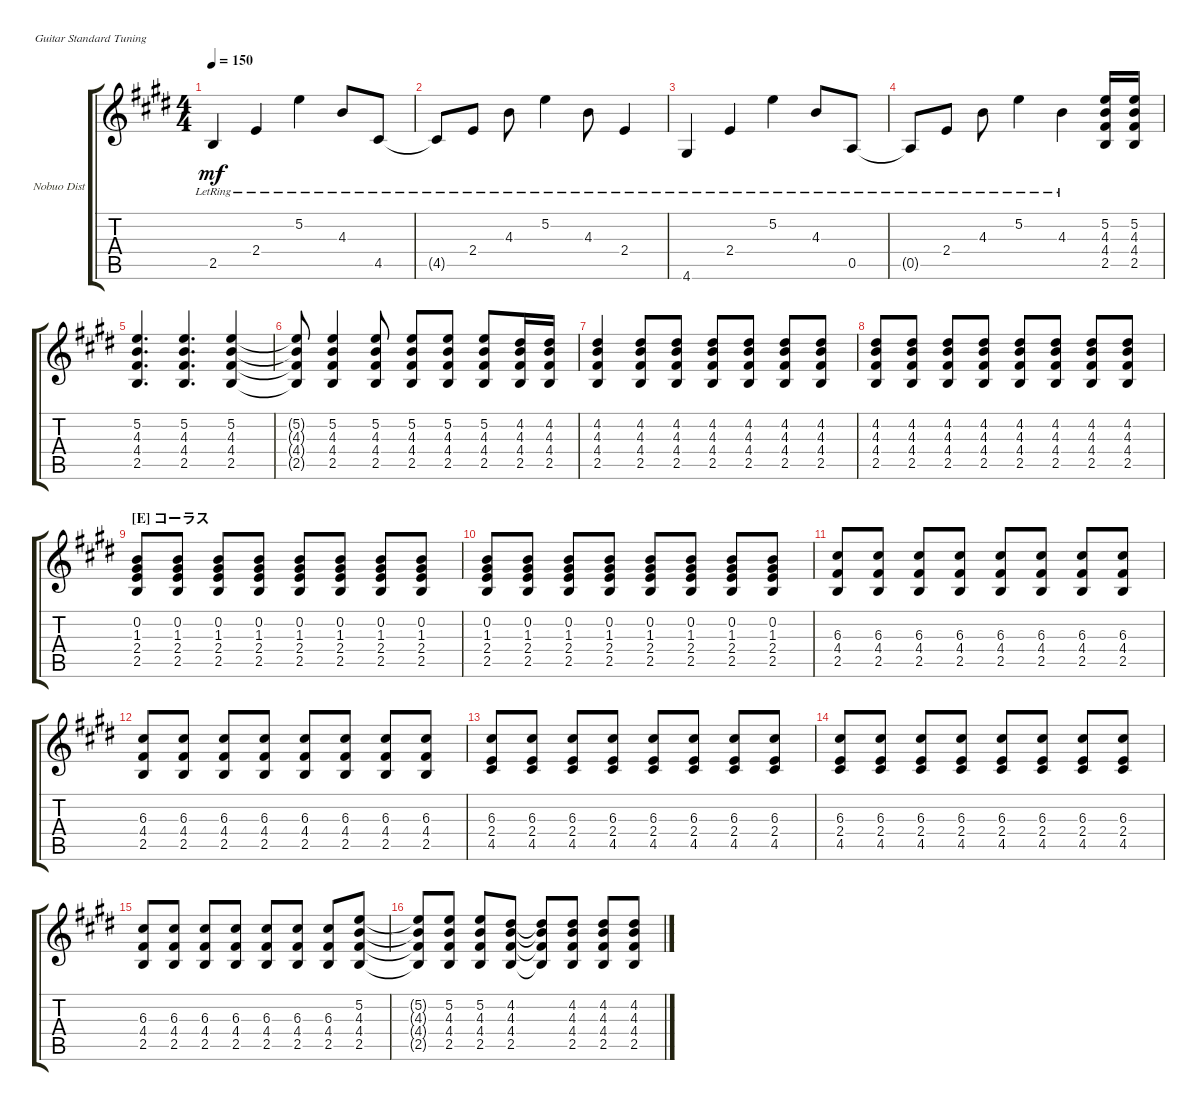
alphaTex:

\bracketExtendMode groupsimilarinstruments
\firstSystemTrackNameOrientation horizontal
\otherSystemsTrackNameOrientation horizontal
\track ("Nobuo Distortion" "Nobuo Dist") {instrument acousticguitarnylon}
\staff {score tabs}
\tuning (E4 B3 G3 D3 A2 E2)
\ts (4 4)
\tempo 150
\clef g2
\ks e
2.5{lr}.4{dy mf} 2.4{lr}.4 5.2{lr}.4 4.3{lr}.8 4.5{lr}.8 |
4.5{lr t}.8 2.4{lr}.8 4.3{lr}.8 5.2{lr}.4 4.3{lr}.8 2.4{lr}.4 |
4.6{lr}.4 2.4{lr}.4 5.2{lr}.4 4.3{lr}.8 0.5{lr}.8 |
0.5{lr t}.8 2.4{lr}.8 4.3{lr}.8 5.2{lr}.4 4.3{lr}.4 (5.2 4.3 4.4 2.5).16 (5.2 4.3 4.4 2.5).16 |
(5.2 4.3 4.4 2.5).4{d} (5.2 4.3 4.4 2.5).4{d} (5.2 4.3 4.4 2.5).4 |
(5.2{t} 4.3{t} 4.4{t} 2.5{t}).8 (5.2 4.3 4.4 2.5).4 (5.2 4.3 4.4 2.5).8 (5.2 4.3 4.4 2.5).8 (5.2 4.3 4.4 2.5).8 (5.2 4.3 4.4 2.5).8 (2.5 4.4 4.3 4.2).16 (4.2 4.3 4.4 2.5).16 |
(2.5 4.4 4.3 4.2).4 (4.2 4.3 4.4 2.5).8 (2.5 4.4 4.3 4.2).8 (4.2 4.3 4.4 2.5).8 (2.5 4.4 4.3 4.2).8 (4.2 4.3 4.4 2.5).8 (2.5 4.4 4.3 4.2).8 |
(4.2 4.3 4.4 2.5).8 (2.5 4.4 4.3 4.2).8 (4.2 4.3 4.4 2.5).8 (2.5 4.4 4.3 4.2).8 (4.2 4.3 4.4 2.5).8 (2.5 4.4 4.3 4.2).8 (4.2 4.3 4.4 2.5).8 (2.5 4.4 4.3 4.2).8 |
\section ("E" "コーラス")
(2.5 2.4 1.3 0.2).8 (2.5 2.4 1.3 0.2).8 (2.5 2.4 1.3 0.2).8 (2.5 2.4 1.3 0.2).8 (2.5 2.4 1.3 0.2).8 (2.5 2.4 1.3 0.2).8 (2.5 2.4 1.3 0.2).8 (2.5 2.4 1.3 0.2).8 |
(2.5 2.4 1.3 0.2).8 (2.5 2.4 1.3 0.2).8 (2.5 2.4 1.3 0.2).8 (2.5 2.4 1.3 0.2).8 (2.5 2.4 1.3 0.2).8 (2.5 2.4 1.3 0.2).8 (2.5 2.4 1.3 0.2).8 (2.5 2.4 1.3 0.2).8 |
(2.5 4.4 6.3).8 (2.5 4.4 6.3).8 (2.5 4.4 6.3).8 (2.5 4.4 6.3).8 (2.5 4.4 6.3).8 (2.5 4.4 6.3).8 (2.5 4.4 6.3).8 (2.5 4.4 6.3).8 |
(2.5 4.4 6.3).8 (2.5 4.4 6.3).8 (2.5 4.4 6.3).8 (2.5 4.4 6.3).8 (2.5 4.4 6.3).8 (2.5 4.4 6.3).8 (2.5 4.4 6.3).8 (2.5 4.4 6.3).8 |
(4.5 2.4 6.3).8 (4.5 2.4 6.3).8 (4.5 2.4 6.3).8 (4.5 2.4 6.3).8 (4.5 2.4 6.3).8 (4.5 2.4 6.3).8 (4.5 2.4 6.3).8 (4.5 2.4 6.3).8 |
(4.5 2.4 6.3).8 (4.5 2.4 6.3).8 (4.5 2.4 6.3).8 (4.5 2.4 6.3).8 (4.5 2.4 6.3).8 (4.5 2.4 6.3).8 (4.5 2.4 6.3).8 (4.5 2.4 6.3).8 |
(2.5 4.4 6.3).8 (2.5 4.4 6.3).8 (2.5 4.4 6.3).8 (2.5 4.4 6.3).8 (2.5 4.4 6.3).8 (2.5 4.4 6.3).8 (2.5 4.4 6.3).8 (2.5 4.4 4.3 5.2).8 |
(2.5{t} 4.4{t} 4.3{t} 5.2{t}).8 (2.5 4.4 4.3 5.2).8 (2.5 4.4 4.3 5.2).8 (2.5 4.4 4.3 4.2).8 (2.5{t} 4.4{t} 4.3{t} 4.2{t}).8 (2.5 4.4 4.3 4.2).8 (2.5 4.4 4.3 4.2).8 (2.5 4.4 4.3 4.2).8
